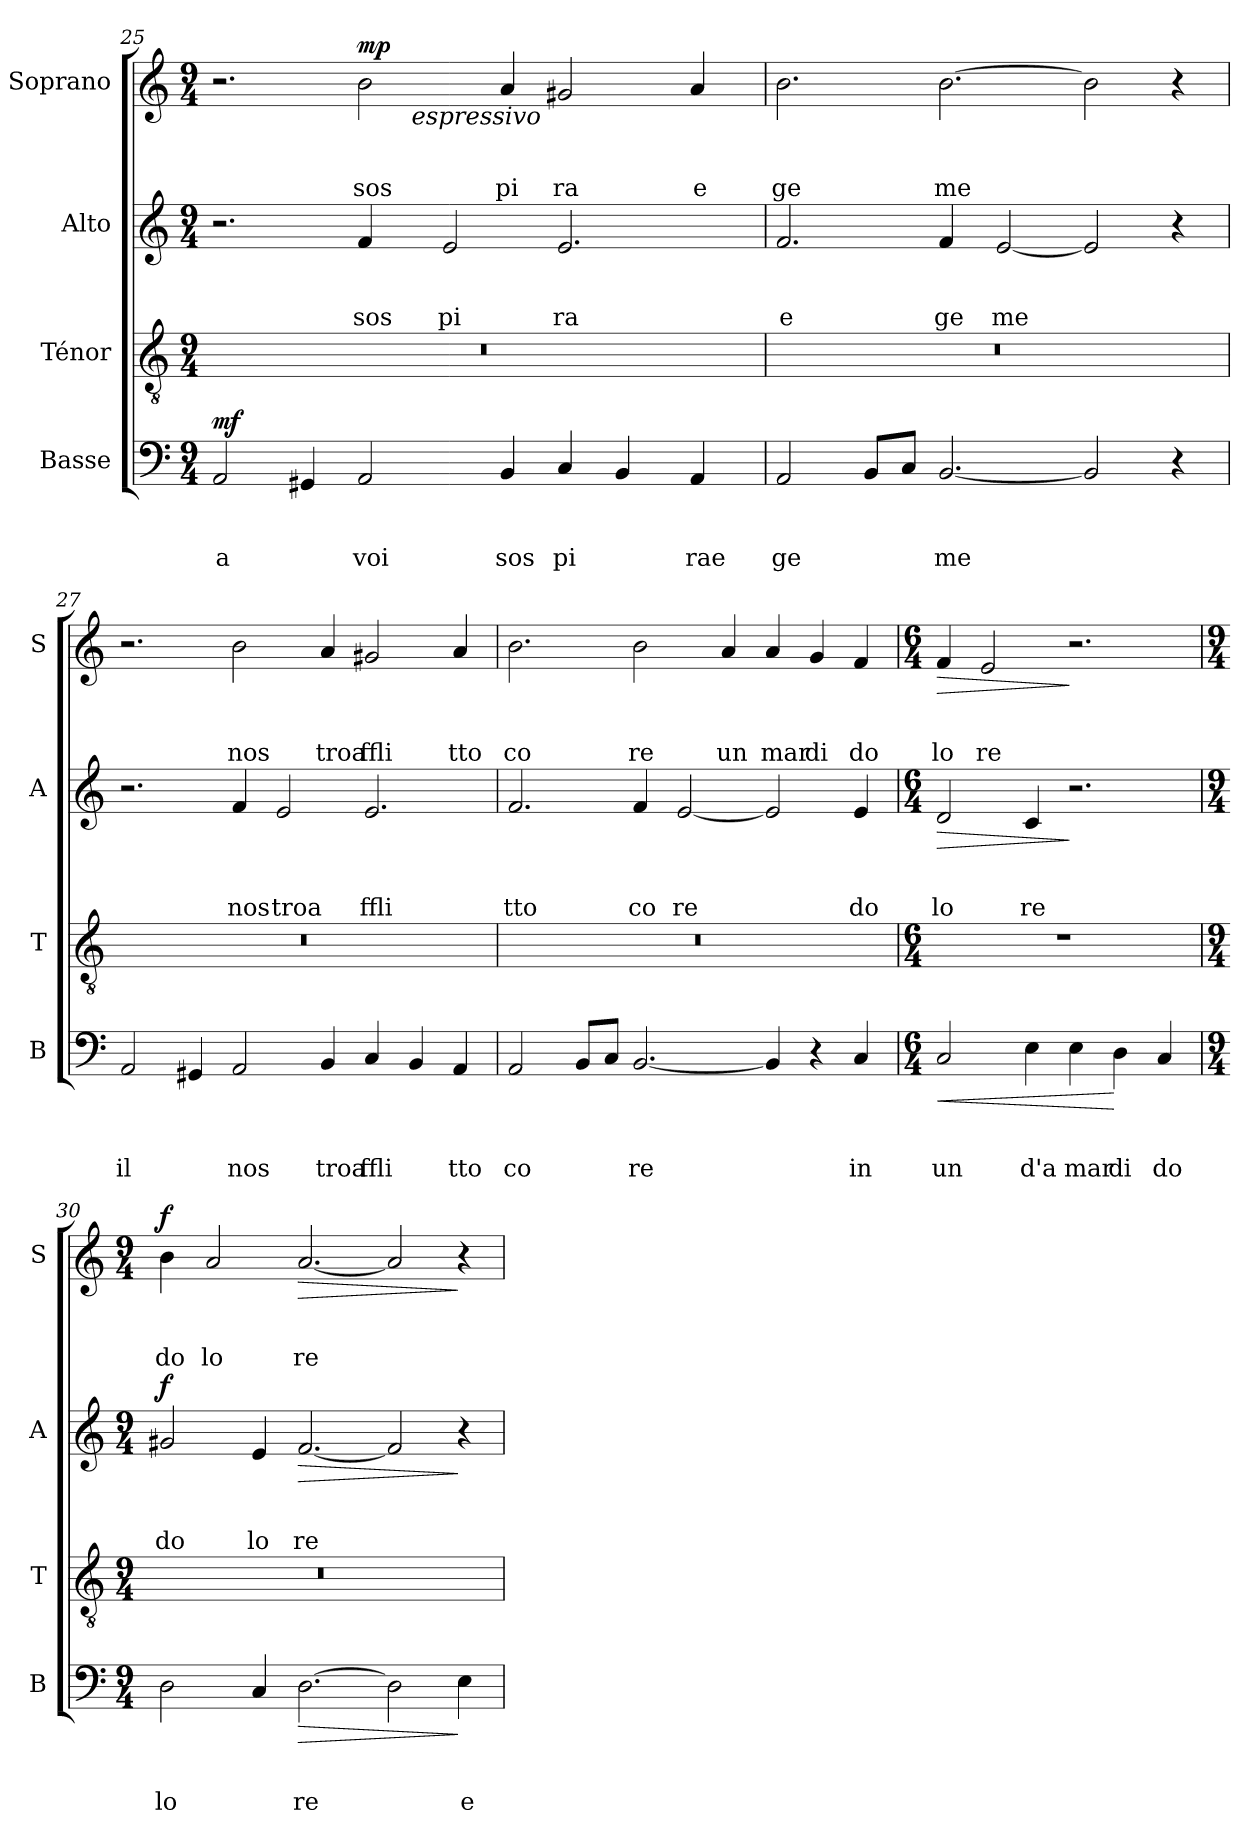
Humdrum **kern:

**kern	**text	**text	**text	**dynam	**kern	**kern	**text	**text	**text	**dynam	**kern	**text	**text	**text	**dynam
*part4	*part4	*part4	*part4	*part4	*part3	*part2	*part2	*part2	*part2	*part2	*part1	*part1	*part1	*part1	*part1
*staff4	*staff4	*staff4	*staff4	*staff4	*staff3	*staff2	*staff2	*staff2	*staff2	*staff2	*staff1	*staff1	*staff1	*staff1	*staff1
*I"Basse	*	*	*	*	*I"Ténor	*I"Alto	*	*	*	*	*I"Soprano	*	*	*	*
*I'B	*	*	*	*	*I'T	*I'A	*	*	*	*	*I'S	*	*	*	*
!!LO:LB:g=z
*clefF4	*	*	*	*	*clefGv2	*clefG2	*	*	*	*	*clefG2	*	*	*	*
*k[]	*	*	*	*	*k[]	*k[]	*	*	*	*	*k[]	*	*	*	*
*a:	*	*	*	*	*a:	*a:	*	*	*	*	*a:	*	*	*	*
*M9/4	*	*	*	*	*M9/4	*M9/4	*	*	*	*	*M9/4	*	*	*	*
=25	=25	=25	=25	=25	=25	=25	=25	=25	=25	=25	=25	=25	=25	=25	=25
!	!	!	!	!	!	!	!	!	!	!	!LO:TX:a:B:t=poco meno	!	!	!	!
!	!	!	!	!	!	!	!	!	!	!	!LO:TX:a:t=No3	!	!	!	!
!	!	!	!LO:LY:b	!LO:DY:b	!	!	!	!	!	!	!	!	!	!	!
*	*	*	*	*	*	*	*	*	*	*	*^	*	*	*	*
2AA/	.	.	a	mf	4%9r	2.r	.	.	.	.	2.r	2ryy	.	.	.	.
4GG#X/	.	.	.	.	.	.	.	.	.	.	.	4ryy	.	.	.	.
!	!	!	!LO:LY:b	!	!	!	!	!	!LO:LY:b	!	!	!	!	!	!LO:LY:b	!LO:DY:b
2AA/	.	.	voi	.	.	4f/	.	.	sos	.	2b\	8ryy	.	.	sos	mp
.	.	.	.	.	.	.	.	.	.	.	.	32ryy	.	.	.	.
!	!	!	!	!	!	!	!	!	!	!	!	!LO:TX:b:i:t=espressivo	!	!	!	!
.	.	.	.	.	.	.	.	.	.	.	.	1ryy	.	.	.	.
!	!	!	!	!	!	!	!	!	!LO:LY:b	!	!	!	!	!	!	!
.	.	.	.	.	.	2e/	.	.	pi	.	.	.	.	.	.	.
!	!	!	!LO:LY:b	!	!	!	!	!	!	!	!	!	!	!	!LO:LY:b	!
4BB/	.	.	sos	.	.	.	.	.	.	.	4a/	.	.	.	pi	.
!	!	!	!LO:LY:b	!	!	!	!	!	!LO:LY:b	!	!	!	!	!	!LO:LY:b	!
4C/	.	.	pi	.	.	2.e/	.	.	ra	.	2g#X/	.	.	.	ra	.
4BB/	.	.	.	.	.	.	.	.	.	.	.	.	.	.	.	.
.	.	.	.	.	.	.	.	.	.	.	.	4ryy	.	.	.	.
!	!	!	!LO:LY:b	!	!	!	!	!	!	!	!	!	!	!	!LO:LY:b	!
4AA/	.	.	rae	.	.	.	.	.	.	.	4a/	.	.	.	e	.
.	.	.	.	.	.	.	.	.	.	.	.	16.ryy	.	.	.	.
=26	=26	=26	=26	=26	=26	=26	=26	=26	=26	=26	=26	=26	=26	=26	=26	=26
!	!	!	!LO:LY:b	!	!	!	!	!	!LO:LY:b	!	!	!	!	!	!LO:LY:b	!
*	*	*	*	*	*	*	*	*	*	*	*v	*v	*	*	*	*
2AA/	.	.	ge	.	4%9r	2.f/	.	.	e	.	2.b\	.	.	ge	.
8BB/L	.	.	.	.	.	.	.	.	.	.	.	.	.	.	.
8C/J	.	.	.	.	.	.	.	.	.	.	.	.	.	.	.
!	!	!	!LO:LY:b	!	!	!	!	!	!LO:LY:b	!	!	!	!	!LO:LY:b	!
[2.BB/	.	.	me	.	.	4f/	.	.	ge	.	[2.b\	.	.	me	.
!	!	!	!	!	!	!	!	!	!LO:LY:b	!	!	!	!	!	!
.	.	.	.	.	.	[2e/	.	.	me	.	.	.	.	.	.
2BB/]	.	.	.	.	.	2e/]	.	.	.	.	2b\]	.	.	.	.
4r	.	.	.	.	.	4r	.	.	.	.	4r	.	.	.	.
=27	=27	=27	=27	=27	=27	=27	=27	=27	=27	=27	=27	=27	=27	=27	=27
!	!	!	!LO:LY:b	!	!	!	!	!	!	!	!	!	!	!	!
2AA/	.	.	il	.	4%9r	2.r	.	.	.	.	2.r	.	.	.	.
4GG#X/	.	.	.	.	.	.	.	.	.	.	.	.	.	.	.
!	!	!	!LO:LY:b	!	!	!	!	!	!LO:LY:b	!	!	!	!	!LO:LY:b	!
2AA/	.	.	nos	.	.	4f/	.	.	nos	.	2b\	.	.	nos	.
!	!	!	!	!	!	!	!	!	!LO:LY:b	!	!	!	!	!	!
.	.	.	.	.	.	2e/	.	.	troa	.	.	.	.	.	.
!	!	!	!LO:LY:b	!	!	!	!	!	!	!	!	!	!	!LO:LY:b	!
4BB/	.	.	troa	.	.	.	.	.	.	.	4a/	.	.	troa	.
!	!	!	!LO:LY:b	!	!	!	!	!	!LO:LY:b	!	!	!	!	!LO:LY:b	!
4C/	.	.	ffli	.	.	2.e/	.	.	ffli	.	2g#X/	.	.	ffli	.
4BB/	.	.	.	.	.	.	.	.	.	.	.	.	.	.	.
!	!	!	!LO:LY:b	!	!	!	!	!	!	!	!	!	!	!LO:LY:b	!
4AA/	.	.	tto	.	.	.	.	.	.	.	4a/	.	.	tto	.
!!LO:LB:g=z
=28	=28	=28	=28	=28	=28	=28	=28	=28	=28	=28	=28	=28	=28	=28	=28
!	!	!	!LO:LY:b	!	!	!	!	!	!LO:LY:b	!	!	!	!	!LO:LY:b	!
2AA/	.	.	co	.	4%9r	2.f/	.	.	tto	.	2.b\	.	.	co	.
8BB/L	.	.	.	.	.	.	.	.	.	.	.	.	.	.	.
8C/J	.	.	.	.	.	.	.	.	.	.	.	.	.	.	.
!	!	!	!LO:LY:b	!	!	!	!	!	!LO:LY:b	!	!	!	!	!LO:LY:b	!
[2.BB/	.	.	re	.	.	4f/	.	.	co	.	2b\	.	.	re	.
!	!	!	!	!	!	!	!	!	!LO:LY:b	!	!	!	!	!	!
.	.	.	.	.	.	[2e/	.	.	re	.	.	.	.	.	.
!	!	!	!	!	!	!	!	!	!	!	!	!	!	!LO:LY:b	!
.	.	.	.	.	.	.	.	.	.	.	4a/	.	.	un	.
!	!	!	!	!	!	!	!	!	!	!	!	!	!	!LO:LY:b	!
4BB/]	.	.	.	.	.	2e/]	.	.	.	.	4a/	.	.	mar	.
!	!	!	!	!	!	!	!	!	!	!	!	!	!	!LO:LY:b	!
4r	.	.	.	.	.	.	.	.	.	.	4g/	.	.	di	.
!	!	!	!LO:LY:b	!	!	!	!	!	!LO:LY:b	!	!	!	!	!LO:LY:b	!
4C/	.	.	in	.	.	4e/	.	.	do	.	4f/	.	.	do	.
=29	=29	=29	=29	=29	=29	=29	=29	=29	=29	=29	=29	=29	=29	=29	=29
*M6/4	*	*	*	*	*M6/4	*M6/4	*	*	*	*	*M6/4	*	*	*	*
!	!	!	!LO:LY:b	!LO:HP:b	!	!	!	!	!LO:LY:b	!LO:HP:b	!	!	!	!LO:LY:b	!LO:HP:b
2C/	.	.	un	<	1.r	2d/	.	.	lo	>	4f/	.	.	lo	>
!	!	!	!	!	!	!	!	!	!	!	!	!	!	!LO:LY:b	!
.	.	.	.	.	.	.	.	.	.	.	2e/	.	.	re	.
!	!	!	!LO:LY:b	!	!	!	!	!	!LO:LY:b	!	!	!	!	!	!
4E\	.	.	d'a	.	.	4c/	.	.	re	.	.	.	.	.	.
!	!	!	!LO:LY:b	!	!	!	!	!	!	!	!	!	!	!	!
4E\	.	.	mar	.	.	2.r	.	.	.	]	2.r	.	.	.	]
!	!	!	!LO:LY:b	!	!	!	!	!	!	!	!	!	!	!	!
4D\	.	.	di	[	.	.	.	.	.	.	.	.	.	.	.
!	!	!	!LO:LY:b	!	!	!	!	!	!	!	!	!	!	!	!
4C/	.	.	do	.	.	.	.	.	.	.	.	.	.	.	.
=30	=30	=30	=30	=30	=30	=30	=30	=30	=30	=30	=30	=30	=30	=30	=30
*M9/4	*	*	*	*	*M9/4	*M9/4	*	*	*	*	*M9/4	*	*	*	*
!	!	!	!LO:LY:b	!	!	!	!	!	!LO:LY:b	!LO:DY:a	!	!	!	!LO:LY:b	!LO:DY:a
2D\	.	.	lo	.	4%9r	2g#X/	.	.	do	f	4b\	.	.	do	f
!	!	!	!	!	!	!	!	!	!	!	!	!	!	!LO:LY:b	!
.	.	.	.	.	.	.	.	.	.	.	2a/	.	.	lo	.
!	!	!	!	!	!	!	!	!	!LO:LY:b	!	!	!	!	!	!
4C/	.	.	.	.	.	4e/	.	.	lo	.	.	.	.	.	.
!	!	!	!LO:LY:b	!LO:HP:b	!	!	!	!	!LO:LY:b	!LO:HP:b	!	!	!	!LO:LY:b	!LO:HP:b
[2.D\	.	.	re	>	.	[2.f/	.	.	re	>	[2.a/	.	.	re	>
2D\]	.	.	.	.	.	2f/]	.	.	.	.	2a/]	.	.	.	.
!	!	!	!LO:LY:b	!	!	!	!	!	!	!	!	!	!	!	!
4E\	.	.	e	]	.	4r	.	.	.	]	4r	.	.	.	]
=	=	=	=	=	=	=	=	=	=	=	=	=	=	=	=
*-	*-	*-	*-	*-	*-	*-	*-	*-	*-	*-	*-	*-	*-	*-	*-
